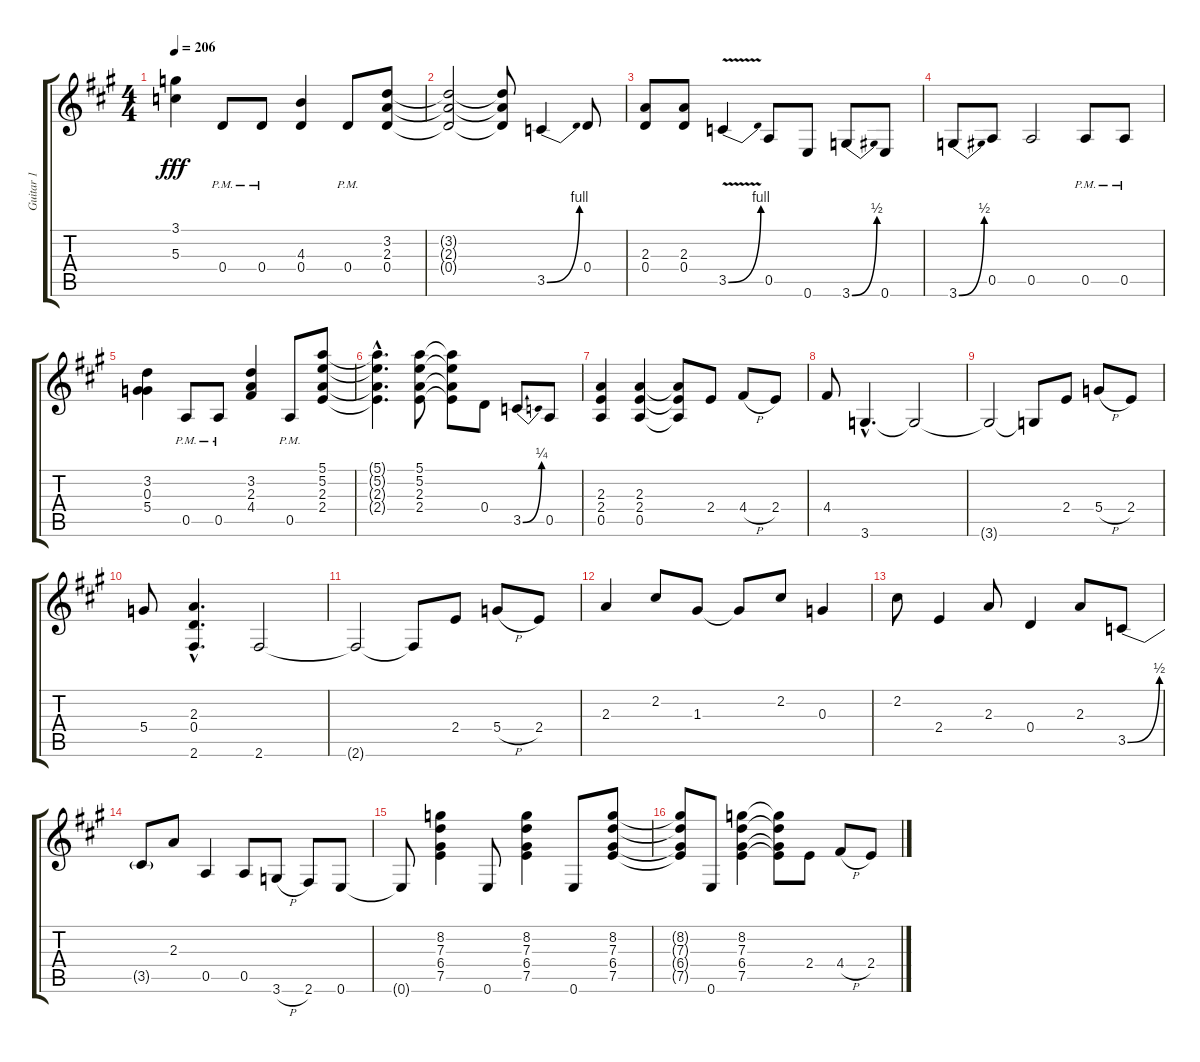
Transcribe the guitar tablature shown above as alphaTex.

\track ("Guitar 1" "Guitar 1") {instrument distortionguitar}
\staff {score tabs}
\tuning (E4 B3 G3 D3 A2 E2) {hide}
\ts (4 4)
\tempo 206
\clef g2
\ks a
(3.1 5.3).4{dy fff} 0.4{pm}.8 0.4{pm}.8 (4.3 0.4).4 0.4{pm}.8 (3.2 2.3 0.4).8 |
(3.2{t} 2.3{t} 0.4{t}).2 (3.2{t} 2.3{t} 0.4{t}).8 3.5{be (bend 0 0 60 4)}.4 0.4.8 |
(2.3 0.4).8 (2.3 0.4).8 3.5{be (bend 0 0 60 4) v}.4 0.5.8 0.6.8 3.6{be (bend 0 0 60 2)}.8 0.6.8 |
3.6{be (bend 0 0 60 2)}.8 0.5.8 0.5.2 0.5{pm}.8 0.5{pm}.8 |
(3.2 0.3 5.4).4 0.5{pm}.8 0.5{pm}.8 (3.2 2.3 4.4).4 0.5{pm}.8 (5.1 5.2 2.3 2.4).8 |
(5.1{hac t} 5.2{hac t} 2.3{hac t} 2.4{hac t}).4{d} (5.1 5.2 2.3 2.4).8 (5.1{t} 5.2{t} 2.3{t} 2.4{t}).8 0.4.8 3.5{be (bend 0 0 60 1)}.8 0.5.8 |
(2.3 2.4 0.5).4 (2.3 2.4 0.5).4 (2.3{t} 2.4{t} 0.5{t}).8 2.4.8 4.4{h}.8 2.4.8 |
4.4.8 3.6{hac}.4{d} 3.6{t}.2 |
3.6{t}.2 3.6{t}.8 2.4.8 5.4{h}.8 2.4.8 |
5.4.8 (2.3{hac} 0.4{hac} 2.6{hac}).4{d} 2.6.2 |
2.6{t}.2 2.6{t}.8 2.4.8 5.4{h}.8 2.4.8 |
2.3.4 2.2.8 1.3.8 1.3{t}.8 2.2.8 0.3.4 |
2.2.8 2.4.4 2.3.8 0.4.4 2.3.8 3.5{be (bend 0 0 60 2)}.8 |
3.5{t}.8 2.3.8 0.5.4 0.5.8 3.6{h}.8 2.6.8 0.6.8 |
0.6{t}.8 (8.2 7.3 6.4 7.5).4 0.6.8 (8.2 7.3 6.4 7.5).4 0.6.8 (8.2 7.3 6.4 7.5).8 |
(8.2{t} 7.3{t} 6.4{t} 7.5{t}).8 0.6.8 (8.2 7.3 6.4 7.5).4 (8.2{t} 7.3{t} 6.4{t} 7.5{t}).8 2.4.8 4.4{h}.8 2.4.8
